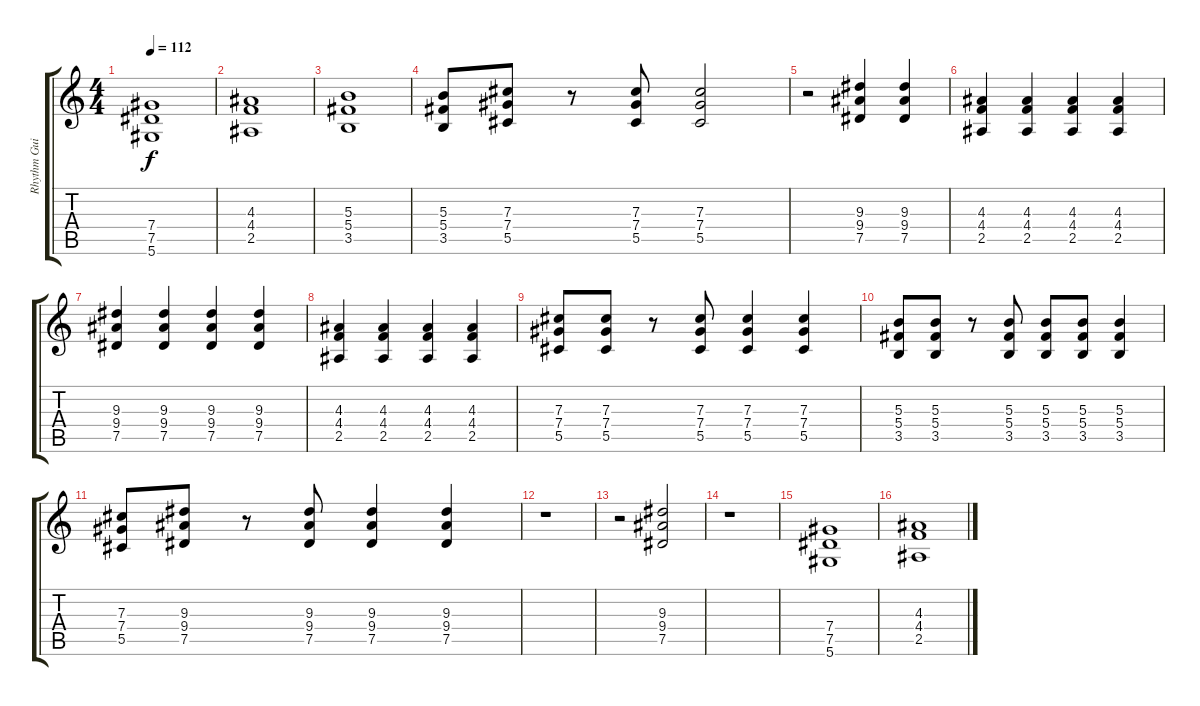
\track ("Rhythm Guitar" "Rhythm Gui") {instrument acousticguitarsteel}
\staff {score tabs}
\tuning (Eb4 Bb3 Gb3 Db3 Ab2 Eb2) {hide}
\ts (4 4)
\tempo 112
\clef g2
\ks c
(7.4 7.5 5.6).1{dy f} |
(4.3 4.4 2.5).1 |
(5.3 5.4 3.5).1 |
(5.3 5.4 3.5).8 (7.3 7.4 5.5).8 r.8 (7.3 7.4 5.5).8 (7.3 7.4 5.5).2 |
r.2 (9.3 9.4 7.5).4 (9.3 9.4 7.5).4 |
(4.3 4.4 2.5).4 (4.3 4.4 2.5).4 (4.3 4.4 2.5).4 (4.3 4.4 2.5).4 |
(9.3 9.4 7.5).4 (9.3 9.4 7.5).4 (9.3 9.4 7.5).4 (9.3 9.4 7.5).4 |
(4.3 4.4 2.5).4 (4.3 4.4 2.5).4 (4.3 4.4 2.5).4 (4.3 4.4 2.5).4 |
(7.3 7.4 5.5).8 (7.3 7.4 5.5).8 r.8 (7.3 7.4 5.5).8 (7.3 7.4 5.5).4 (7.3 7.4 5.5).4 |
(5.3 5.4 3.5).8 (5.3 5.4 3.5).8 r.8 (5.3 5.4 3.5).8 (5.3 5.4 3.5).8 (5.3 5.4 3.5).8 (5.3 5.4 3.5).4 |
(7.3 7.4 5.5).8 (9.3 9.4 7.5).8 r.8 (9.3 9.4 7.5).8 (9.3 9.4 7.5).4 (9.3 9.4 7.5).4 |
r.1 |
r.2 (9.3 9.4 7.5).2 |
r.1 |
(7.4 7.5 5.6).1 |
(4.3 4.4 2.5).1
